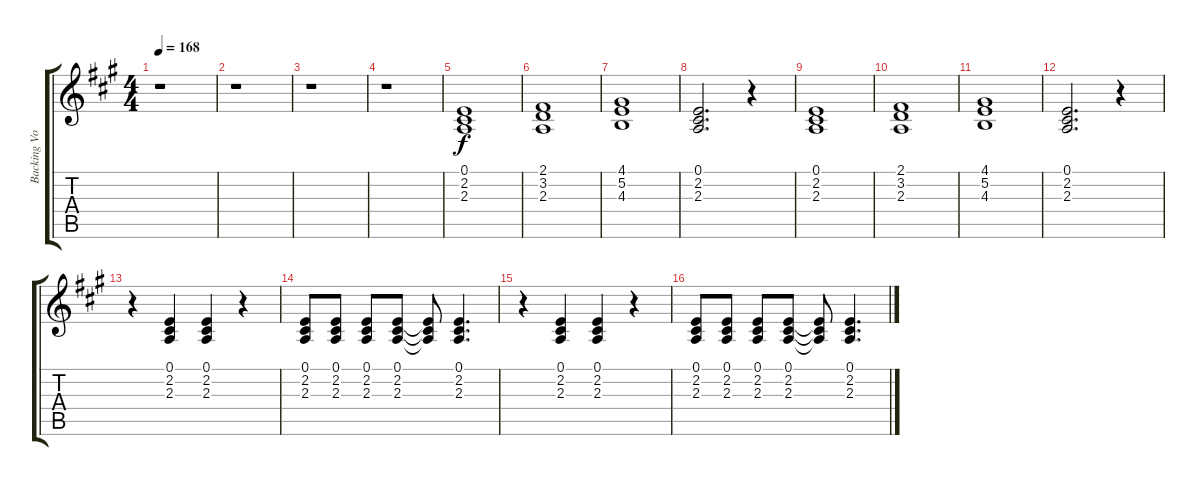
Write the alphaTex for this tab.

\track ("Backing Vocals" "Backing Vo") {instrument flute}
\staff {score tabs}
\tuning (E4 B3 G3 D3 A2 E2) {hide}
\ts (4 4)
\tempo 168
\clef g2
\ks a
r.1{dy f} |
r.1 |
r.1 |
r.1 |
(0.1 2.2 2.3).1 |
(2.1 3.2 2.3).1 |
(4.1 5.2 4.3).1 |
(0.1 2.2 2.3).2{d} r.4 |
(0.1 2.2 2.3).1 |
(2.1 3.2 2.3).1 |
(4.1 5.2 4.3).1 |
(0.1 2.2 2.3).2{d} r.4 |
r.4 (0.1 2.2 2.3).4 (0.1 2.2 2.3).4 r.4 |
(0.1 2.2 2.3).8 (0.1 2.2 2.3).8 (0.1 2.2 2.3).8 (0.1 2.2 2.3).8 (0.1{t} 2.2{t} 2.3{t}).8 (0.1 2.2 2.3).4{d} |
r.4 (0.1 2.2 2.3).4 (0.1 2.2 2.3).4 r.4 |
(0.1 2.2 2.3).8 (0.1 2.2 2.3).8 (0.1 2.2 2.3).8 (0.1 2.2 2.3).8 (0.1{t} 2.2{t} 2.3{t}).8 (0.1 2.2 2.3).4{d}
